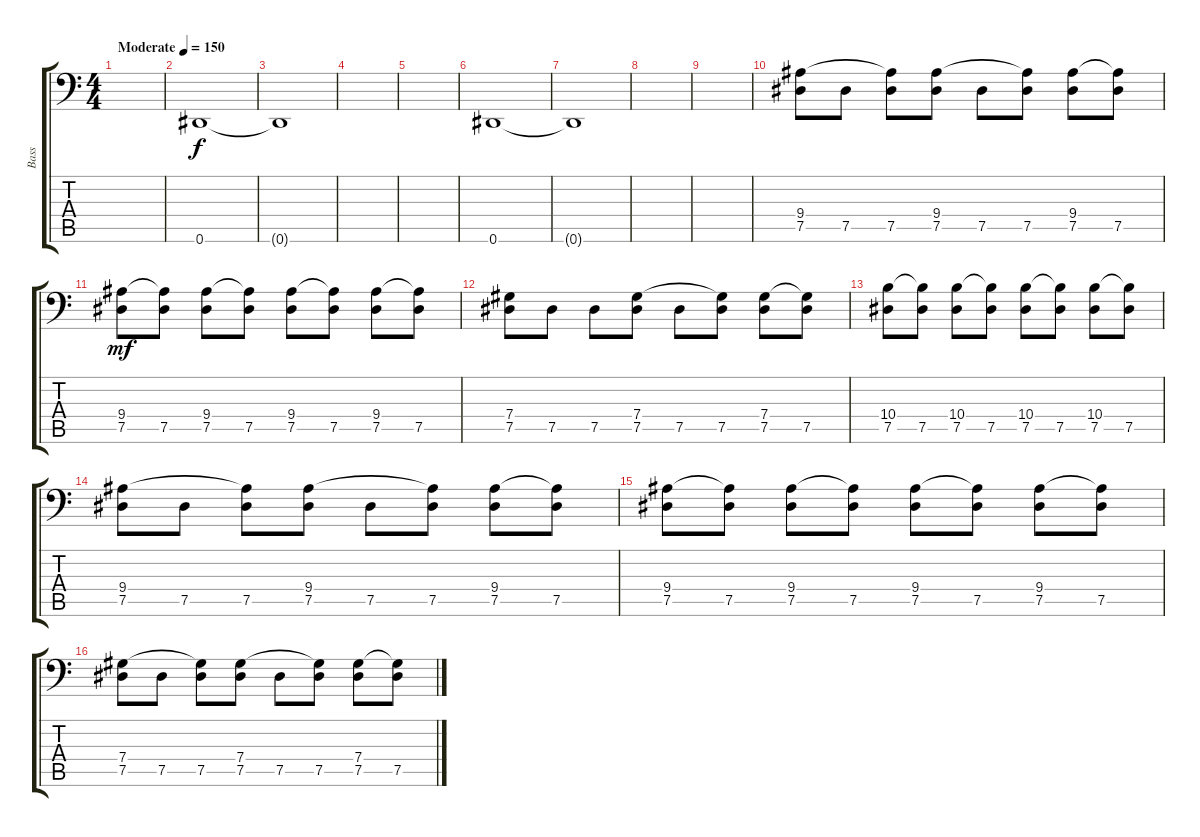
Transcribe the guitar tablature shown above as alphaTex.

\track ("Bass" "Bass") {instrument electricbassfinger}
\staff {score tabs}
\tuning (Eb3 Bb2 Gb2 Db2 Ab1 Eb1) {hide}
\ts (4 4)
\tempo (150 "Moderate")
\clef f4
\ks c
|
0.6.1 |
0.6{t}.1 |
|
|
0.6.1 |
0.6{t}.1 |
|
|
(9.4 7.5).8{volume 7} 7.5.8 (9.4{t} 7.5).8 (9.4 7.5).8 7.5.8 (9.4{t} 7.5).8 (9.4 7.5).8 (9.4{t} 7.5).8 |
(9.4 7.5).8{dy mf} (9.4{t} 7.5).8 (9.4 7.5).8 (9.4{t} 7.5).8 (9.4 7.5).8 (9.4{t} 7.5).8 (9.4 7.5).8 (9.4{t} 7.5).8 |
(7.4 7.5).8 7.5.8 7.5.8 (7.4 7.5).8 7.5.8 (7.4{t} 7.5).8 (7.4 7.5).8 (7.4{t} 7.5).8 |
(10.4 7.5).8 (10.4{t} 7.5).8 (10.4 7.5).8 (10.4{t} 7.5).8 (10.4 7.5).8 (10.4{t} 7.5).8 (10.4 7.5).8 (10.4{t} 7.5).8 |
(9.4 7.5).8 7.5.8 (9.4{t} 7.5).8 (9.4 7.5).8 7.5.8 (9.4{t} 7.5).8 (9.4 7.5).8 (9.4{t} 7.5).8 |
(9.4 7.5).8 (9.4{t} 7.5).8 (9.4 7.5).8 (9.4{t} 7.5).8 (9.4 7.5).8 (9.4{t} 7.5).8 (9.4 7.5).8 (9.4{t} 7.5).8 |
(7.4 7.5).8 7.5.8 (7.4{t} 7.5).8 (7.4 7.5).8 7.5.8 (7.4{t} 7.5).8 (7.4 7.5).8 (7.4{t} 7.5).8
